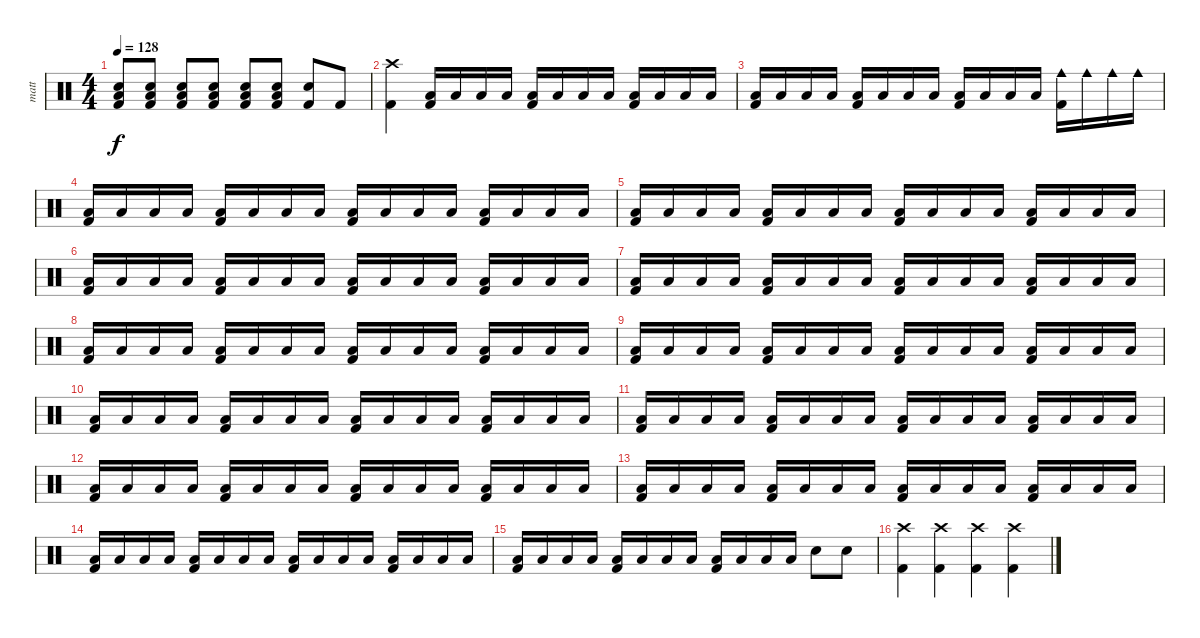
\track ("matt" "matt") {instrument percussion}
\staff {score}
\articulation defaults
\ts (4 4)
\tempo 128
\clef neutral
\ks c
("Electric Snare (hit)" "Low Floor Tom (hit)" "Kick (hit) 2").8{dy f} ("Electric Snare (hit)" "Low Floor Tom (hit)" "Kick (hit) 2").8 ("Electric Snare (hit)" "Low Floor Tom (hit)" "Kick (hit) 2").8 ("Electric Snare (hit)" "Low Floor Tom (hit)" "Kick (hit) 2").8 ("Electric Snare (hit)" "Low Floor Tom (hit)" "Kick (hit) 2").8 ("Electric Snare (hit)" "Low Floor Tom (hit)" "Kick (hit) 2").8 ("Electric Snare (hit)" "Kick (hit) 2").8 "Kick (hit) 2".8 |
("Crash high (hit)" "Kick (hit) 2").4 ("Low Floor Tom (hit)" "Kick (hit) 2").16 "Low Floor Tom (hit)".16 "Low Floor Tom (hit)".16 "Low Floor Tom (hit)".16 ("Low Floor Tom (hit)" "Kick (hit) 2").16 "Low Floor Tom (hit)".16 "Low Floor Tom (hit)".16 "Low Floor Tom (hit)".16 ("Low Floor Tom (hit)" "Kick (hit) 2").16 "Low Floor Tom (hit)".16 "Low Floor Tom (hit)".16 "Low Floor Tom (hit)".16 |
("Low Floor Tom (hit)" "Kick (hit) 2").16 "Low Floor Tom (hit)".16 "Low Floor Tom (hit)".16 "Low Floor Tom (hit)".16 ("Low Floor Tom (hit)" "Kick (hit) 2").16 "Low Floor Tom (hit)".16 "Low Floor Tom (hit)".16 "Low Floor Tom (hit)".16 ("Low Floor Tom (hit)" "Kick (hit) 2").16 "Low Floor Tom (hit)".16 "Low Floor Tom (hit)".16 "Low Floor Tom (hit)".16 ("Cowbell medium (hit)" "Kick (hit) 2").16 "Cowbell medium (hit)".16 "Cowbell medium (hit)".16 "Cowbell medium (hit)".16 |
("Low Floor Tom (hit)" "Kick (hit) 2").16 "Low Floor Tom (hit)".16 "Low Floor Tom (hit)".16 "Low Floor Tom (hit)".16 ("Low Floor Tom (hit)" "Kick (hit) 2").16 "Low Floor Tom (hit)".16 "Low Floor Tom (hit)".16 "Low Floor Tom (hit)".16 ("Low Floor Tom (hit)" "Kick (hit) 2").16 "Low Floor Tom (hit)".16 "Low Floor Tom (hit)".16 "Low Floor Tom (hit)".16 ("Low Floor Tom (hit)" "Kick (hit) 2").16 "Low Floor Tom (hit)".16 "Low Floor Tom (hit)".16 "Low Floor Tom (hit)".16 |
("Low Floor Tom (hit)" "Kick (hit) 2").16 "Low Floor Tom (hit)".16 "Low Floor Tom (hit)".16 "Low Floor Tom (hit)".16 ("Low Floor Tom (hit)" "Kick (hit) 2").16 "Low Floor Tom (hit)".16 "Low Floor Tom (hit)".16 "Low Floor Tom (hit)".16 ("Low Floor Tom (hit)" "Kick (hit) 2").16 "Low Floor Tom (hit)".16 "Low Floor Tom (hit)".16 "Low Floor Tom (hit)".16 ("Low Floor Tom (hit)" "Kick (hit) 2").16 "Low Floor Tom (hit)".16 "Low Floor Tom (hit)".16 "Low Floor Tom (hit)".16 |
("Low Floor Tom (hit)" "Kick (hit) 2").16 "Low Floor Tom (hit)".16 "Low Floor Tom (hit)".16 "Low Floor Tom (hit)".16 ("Low Floor Tom (hit)" "Kick (hit) 2").16 "Low Floor Tom (hit)".16 "Low Floor Tom (hit)".16 "Low Floor Tom (hit)".16 ("Low Floor Tom (hit)" "Kick (hit) 2").16 "Low Floor Tom (hit)".16 "Low Floor Tom (hit)".16 "Low Floor Tom (hit)".16 ("Low Floor Tom (hit)" "Kick (hit) 2").16 "Low Floor Tom (hit)".16 "Low Floor Tom (hit)".16 "Low Floor Tom (hit)".16 |
("Low Floor Tom (hit)" "Kick (hit) 2").16 "Low Floor Tom (hit)".16 "Low Floor Tom (hit)".16 "Low Floor Tom (hit)".16 ("Low Floor Tom (hit)" "Kick (hit) 2").16 "Low Floor Tom (hit)".16 "Low Floor Tom (hit)".16 "Low Floor Tom (hit)".16 ("Low Floor Tom (hit)" "Kick (hit) 2").16 "Low Floor Tom (hit)".16 "Low Floor Tom (hit)".16 "Low Floor Tom (hit)".16 ("Low Floor Tom (hit)" "Kick (hit) 2").16 "Low Floor Tom (hit)".16 "Low Floor Tom (hit)".16 "Low Floor Tom (hit)".16 |
("Low Floor Tom (hit)" "Kick (hit) 2").16 "Low Floor Tom (hit)".16 "Low Floor Tom (hit)".16 "Low Floor Tom (hit)".16 ("Low Floor Tom (hit)" "Kick (hit) 2").16 "Low Floor Tom (hit)".16 "Low Floor Tom (hit)".16 "Low Floor Tom (hit)".16 ("Low Floor Tom (hit)" "Kick (hit) 2").16 "Low Floor Tom (hit)".16 "Low Floor Tom (hit)".16 "Low Floor Tom (hit)".16 ("Low Floor Tom (hit)" "Kick (hit) 2").16 "Low Floor Tom (hit)".16 "Low Floor Tom (hit)".16 "Low Floor Tom (hit)".16 |
("Low Floor Tom (hit)" "Kick (hit) 2").16 "Low Floor Tom (hit)".16 "Low Floor Tom (hit)".16 "Low Floor Tom (hit)".16 ("Low Floor Tom (hit)" "Kick (hit) 2").16 "Low Floor Tom (hit)".16 "Low Floor Tom (hit)".16 "Low Floor Tom (hit)".16 ("Low Floor Tom (hit)" "Kick (hit) 2").16 "Low Floor Tom (hit)".16 "Low Floor Tom (hit)".16 "Low Floor Tom (hit)".16 ("Low Floor Tom (hit)" "Kick (hit) 2").16 "Low Floor Tom (hit)".16 "Low Floor Tom (hit)".16 "Low Floor Tom (hit)".16 |
("Low Floor Tom (hit)" "Kick (hit) 2").16 "Low Floor Tom (hit)".16 "Low Floor Tom (hit)".16 "Low Floor Tom (hit)".16 ("Low Floor Tom (hit)" "Kick (hit) 2").16 "Low Floor Tom (hit)".16 "Low Floor Tom (hit)".16 "Low Floor Tom (hit)".16 ("Low Floor Tom (hit)" "Kick (hit) 2").16 "Low Floor Tom (hit)".16 "Low Floor Tom (hit)".16 "Low Floor Tom (hit)".16 ("Low Floor Tom (hit)" "Kick (hit) 2").16 "Low Floor Tom (hit)".16 "Low Floor Tom (hit)".16 "Low Floor Tom (hit)".16 |
("Low Floor Tom (hit)" "Kick (hit) 2").16 "Low Floor Tom (hit)".16 "Low Floor Tom (hit)".16 "Low Floor Tom (hit)".16 ("Low Floor Tom (hit)" "Kick (hit) 2").16 "Low Floor Tom (hit)".16 "Low Floor Tom (hit)".16 "Low Floor Tom (hit)".16 ("Low Floor Tom (hit)" "Kick (hit) 2").16 "Low Floor Tom (hit)".16 "Low Floor Tom (hit)".16 "Low Floor Tom (hit)".16 ("Low Floor Tom (hit)" "Kick (hit) 2").16 "Low Floor Tom (hit)".16 "Low Floor Tom (hit)".16 "Low Floor Tom (hit)".16 |
("Low Floor Tom (hit)" "Kick (hit) 2").16 "Low Floor Tom (hit)".16 "Low Floor Tom (hit)".16 "Low Floor Tom (hit)".16 ("Low Floor Tom (hit)" "Kick (hit) 2").16 "Low Floor Tom (hit)".16 "Low Floor Tom (hit)".16 "Low Floor Tom (hit)".16 ("Low Floor Tom (hit)" "Kick (hit) 2").16 "Low Floor Tom (hit)".16 "Low Floor Tom (hit)".16 "Low Floor Tom (hit)".16 ("Low Floor Tom (hit)" "Kick (hit) 2").16 "Low Floor Tom (hit)".16 "Low Floor Tom (hit)".16 "Low Floor Tom (hit)".16 |
("Low Floor Tom (hit)" "Kick (hit) 2").16 "Low Floor Tom (hit)".16 "Low Floor Tom (hit)".16 "Low Floor Tom (hit)".16 ("Low Floor Tom (hit)" "Kick (hit) 2").16 "Low Floor Tom (hit)".16 "Low Floor Tom (hit)".16 "Low Floor Tom (hit)".16 ("Low Floor Tom (hit)" "Kick (hit) 2").16 "Low Floor Tom (hit)".16 "Low Floor Tom (hit)".16 "Low Floor Tom (hit)".16 ("Low Floor Tom (hit)" "Kick (hit) 2").16 "Low Floor Tom (hit)".16 "Low Floor Tom (hit)".16 "Low Floor Tom (hit)".16 |
("Low Floor Tom (hit)" "Kick (hit) 2").16 "Low Floor Tom (hit)".16 "Low Floor Tom (hit)".16 "Low Floor Tom (hit)".16 ("Low Floor Tom (hit)" "Kick (hit) 2").16 "Low Floor Tom (hit)".16 "Low Floor Tom (hit)".16 "Low Floor Tom (hit)".16 ("Low Floor Tom (hit)" "Kick (hit) 2").16 "Low Floor Tom (hit)".16 "Low Floor Tom (hit)".16 "Low Floor Tom (hit)".16 ("Low Floor Tom (hit)" "Kick (hit) 2").16 "Low Floor Tom (hit)".16 "Low Floor Tom (hit)".16 "Low Floor Tom (hit)".16 |
("Low Floor Tom (hit)" "Kick (hit) 2").16 "Low Floor Tom (hit)".16 "Low Floor Tom (hit)".16 "Low Floor Tom (hit)".16 ("Low Floor Tom (hit)" "Kick (hit) 2").16 "Low Floor Tom (hit)".16 "Low Floor Tom (hit)".16 "Low Floor Tom (hit)".16 ("Low Floor Tom (hit)" "Kick (hit) 2").16 "Low Floor Tom (hit)".16 "Low Floor Tom (hit)".16 "Low Floor Tom (hit)".16 "Electric Snare (hit)".8 "Electric Snare (hit)".8 |
("Crash high (hit)" "Kick (hit) 2").4 ("Crash high (hit)" "Kick (hit) 2").4 ("Crash high (hit)" "Kick (hit) 2").4 ("Crash high (hit)" "Kick (hit) 2").4
